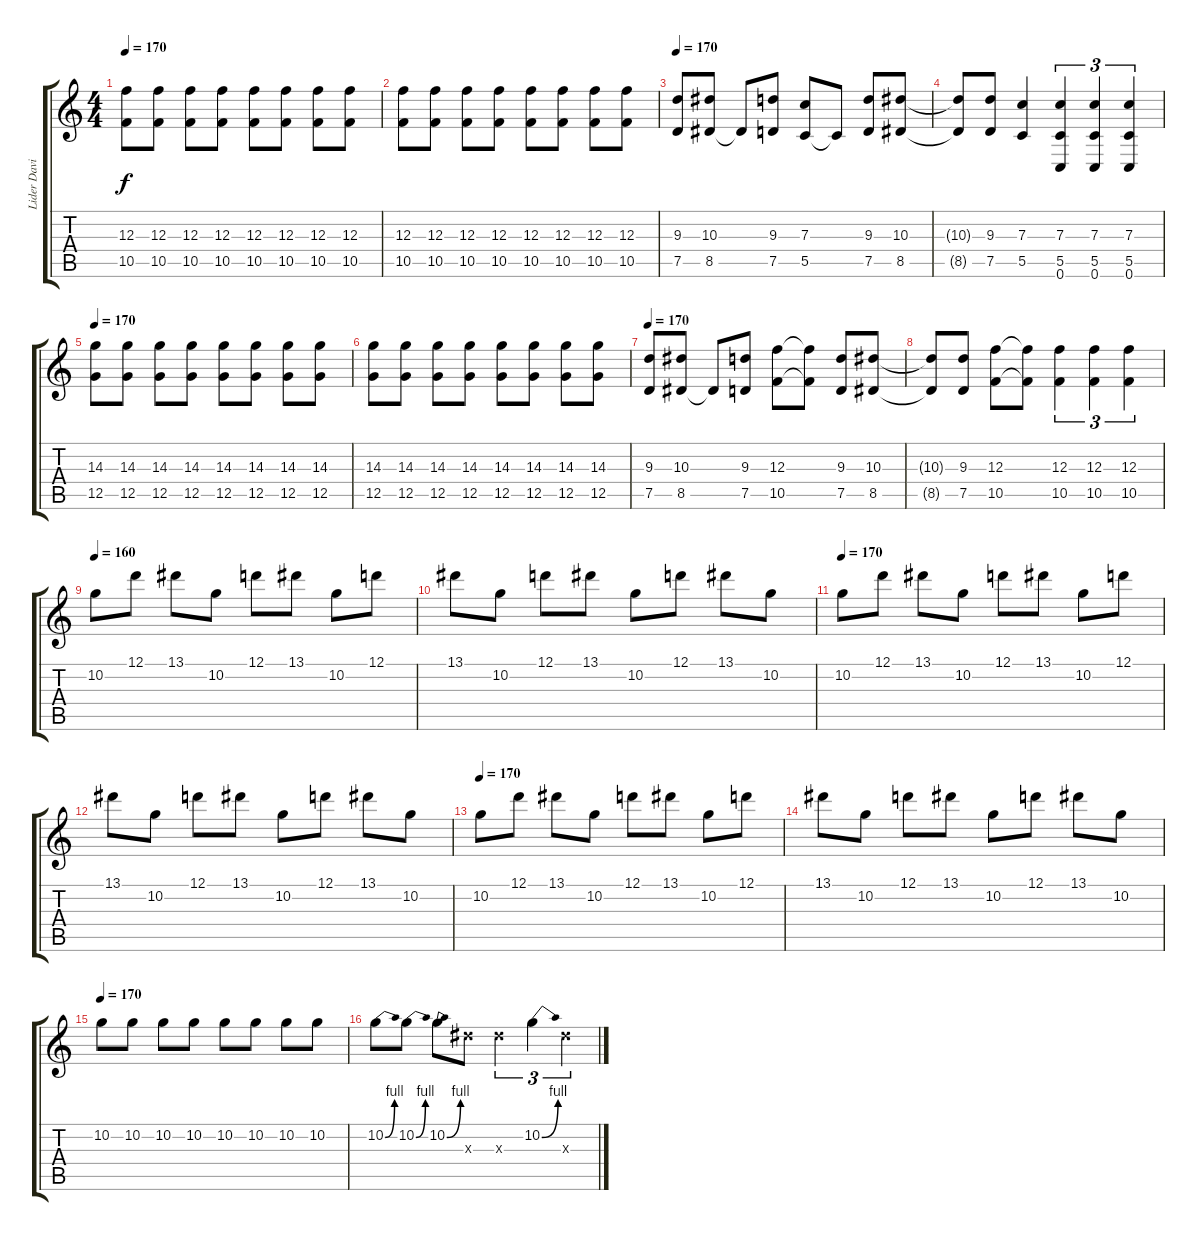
\track ("Lider David" "Lider Davi") {instrument overdrivenguitar}
\staff {score tabs}
\tuning (D4 A3 F3 C3 G2 C2) {hide}
\ts (4 4)
\tempo 170
\clef g2
\ks c
(12.3 10.5).8{dy f} (12.3 10.5).8 (12.3 10.5).8 (12.3 10.5).8 (12.3 10.5).8 (12.3 10.5).8 (12.3 10.5).8 (12.3 10.5).8 |
(12.3 10.5).8 (12.3 10.5).8 (12.3 10.5).8 (12.3 10.5).8 (12.3 10.5).8 (12.3 10.5).8 (12.3 10.5).8 (12.3 10.5).8 |
\tempo 170
(9.3 7.5).8 (10.3 8.5).8 8.5{t}.8 (9.3 7.5).8 (7.3 5.5).8 5.5{t}.8 (9.3 7.5).8 (10.3 8.5).8 |
(10.3{t} 8.5{t}).8 (9.3 7.5).8 (7.3 5.5).4 (7.3 5.5 0.6).4{tu (3 2)} (7.3 5.5 0.6).4{tu (3 2)} (7.3 5.5 0.6).4{tu (3 2)} |
\tempo 170
(14.3 12.5).8 (14.3 12.5).8 (14.3 12.5).8 (14.3 12.5).8 (14.3 12.5).8 (14.3 12.5).8 (14.3 12.5).8 (14.3 12.5).8 |
(14.3 12.5).8 (14.3 12.5).8 (14.3 12.5).8 (14.3 12.5).8 (14.3 12.5).8 (14.3 12.5).8 (14.3 12.5).8 (14.3 12.5).8 |
\tempo 170
(9.3 7.5).8 (10.3 8.5).8 8.5{t}.8 (9.3 7.5).8 (12.3 10.5).8 (12.3{t} 10.5{t}).8 (9.3 7.5).8 (10.3 8.5).8 |
(10.3{t} 8.5{t}).8 (9.3 7.5).8 (12.3 10.5).8 (12.3{t} 10.5{t}).8 (12.3 10.5).4{tu (3 2)} (12.3 10.5).4{tu (3 2)} (12.3 10.5).4{tu (3 2)} |
\tempo 160
10.2.8 12.1.8 13.1.8 10.2.8 12.1.8 13.1.8 10.2.8 12.1.8 |
13.1.8 10.2.8 12.1.8 13.1.8 10.2.8 12.1.8 13.1.8 10.2.8 |
\tempo 170
10.2.8 12.1.8 13.1.8 10.2.8 12.1.8 13.1.8 10.2.8 12.1.8 |
13.1.8 10.2.8 12.1.8 13.1.8 10.2.8 12.1.8 13.1.8 10.2.8 |
\tempo 170
10.2.8 12.1.8 13.1.8 10.2.8 12.1.8 13.1.8 10.2.8 12.1.8 |
13.1.8 10.2.8 12.1.8 13.1.8 10.2.8 12.1.8 13.1.8 10.2.8 |
\tempo 170
10.2.8 10.2.8 10.2.8 10.2.8 10.2.8 10.2.8 10.2.8 10.2.8 |
10.2{be (bend 0 0 60 4)}.8 10.2{be (bend 0 0 60 4)}.8 10.2{be (bend 0 0 60 4)}.8 10.3{x}.8 10.3{x}.4{tu (3 2)} 10.2{be (bend 0 0 60 4)}.4{tu (3 2)} 10.3{x}.4{tu (3 2)}
